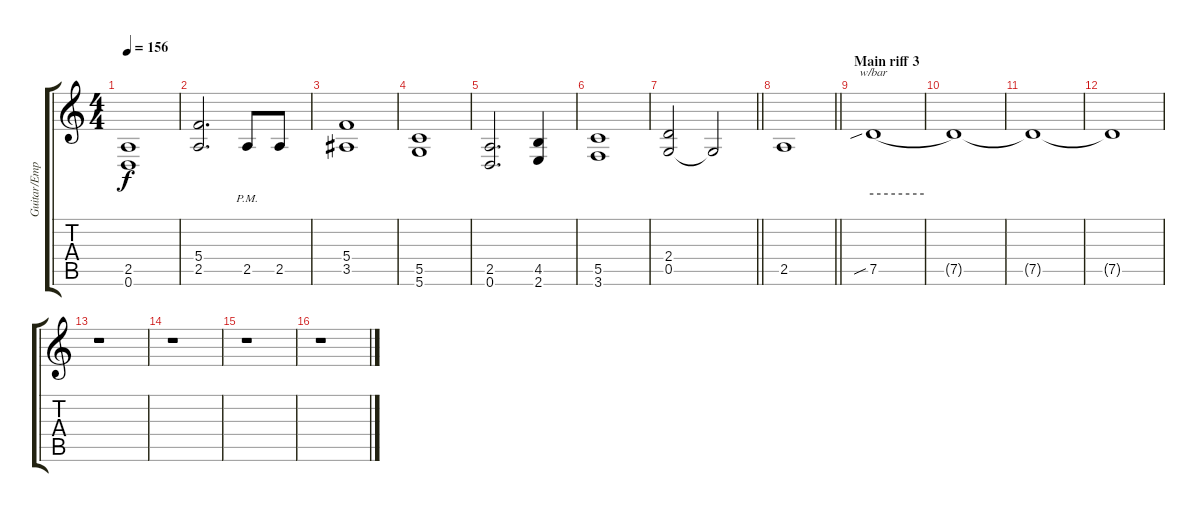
\track ("Guitar/Emppu" "Guitar/Emp") {instrument distortionguitar}
\staff {score tabs}
\tuning (D4 A3 F3 C3 G2 D2) {hide}
\ts (4 4)
\tempo 156
\clef g2
\ks c
(2.5 0.6).1{dy f} |
(5.4 2.5).2{d} 2.5{pm}.8 2.5.8 |
(5.4 3.5).1 |
(5.5 5.6).1 |
(2.5 0.6).2{d} (4.5 2.6).4 |
(5.5 3.6).1 |
\barLineRight lightlight
(2.4 0.5).2 0.5{t}.2 |
\barLineRight lightlight
2.5.1 |
\section ("" "Main riff 3")
7.5{sib}.1{tbe (hold default 0 0 60 0)} |
7.5{t}.1 |
7.5{t}.1 |
7.5{t}.1 |
r.1 |
r.1 |
r.1 |
r.1
